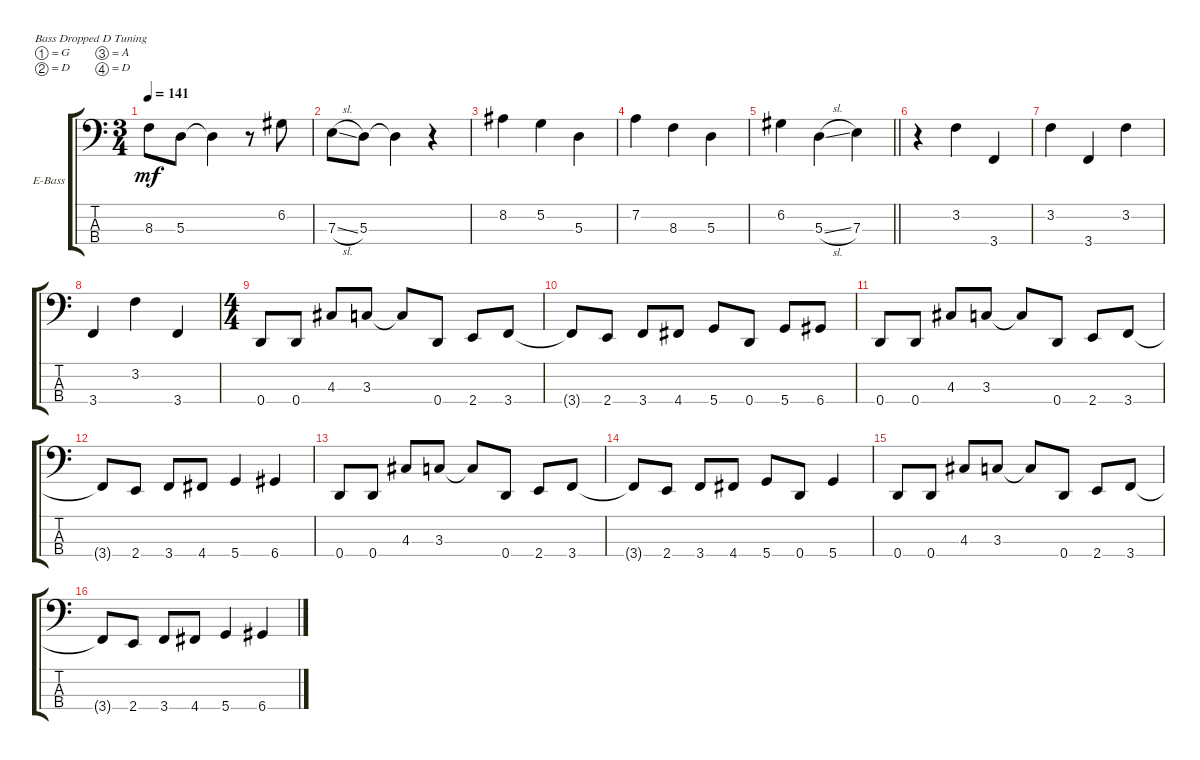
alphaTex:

\defaultSystemsLayout 4
\bracketExtendMode groupsimilarinstruments
\firstSystemTrackNameOrientation horizontal
\otherSystemsTrackNameOrientation horizontal
\track ("Electric Bass" "E-Bass") {instrument electricbassfinger}
\staff {score tabs}
\tuning (G2 D2 A1 D1)
\ts (3 4)
\tempo 141
\clef f4
\ks c
8.3.8{dy mf} 5.3.8 5.3{t}.4 r.8 6.2.8 |
7.3{sl}.8 5.3.8 5.3{t}.4 r.4 |
8.2.4 5.2.4 5.3.4 |
7.2.4 8.3.4 5.3.4 |
\barLineRight lightlight
6.2.4 5.3{sl}.4 7.3.4 |
r.4 3.2.4 3.4.4 |
3.2.4 3.4.4 3.2.4 |
3.4.4 3.2.4 3.4.4 |
\ts (4 4)
0.4.8 0.4.8 4.3.8 3.3.8 3.3{t}.8 0.4.8 2.4.8 3.4.8 |
3.4{t}.8 2.4.8 3.4.8 4.4.8 5.4.8 0.4.8 5.4.8 6.4.8 |
0.4.8 0.4.8 4.3.8 3.3.8 3.3{t}.8 0.4.8 2.4.8 3.4.8 |
3.4{t}.8 2.4.8 3.4.8 4.4.8 5.4.4 6.4.4 |
0.4.8 0.4.8 4.3.8 3.3.8 3.3{t}.8 0.4.8 2.4.8 3.4.8 |
3.4{t}.8 2.4.8 3.4.8 4.4.8 5.4.8 0.4.8 5.4.4 |
0.4.8 0.4.8 4.3.8 3.3.8 3.3{t}.8 0.4.8 2.4.8 3.4.8 |
3.4{t}.8 2.4.8 3.4.8 4.4.8 5.4.4 6.4.4
